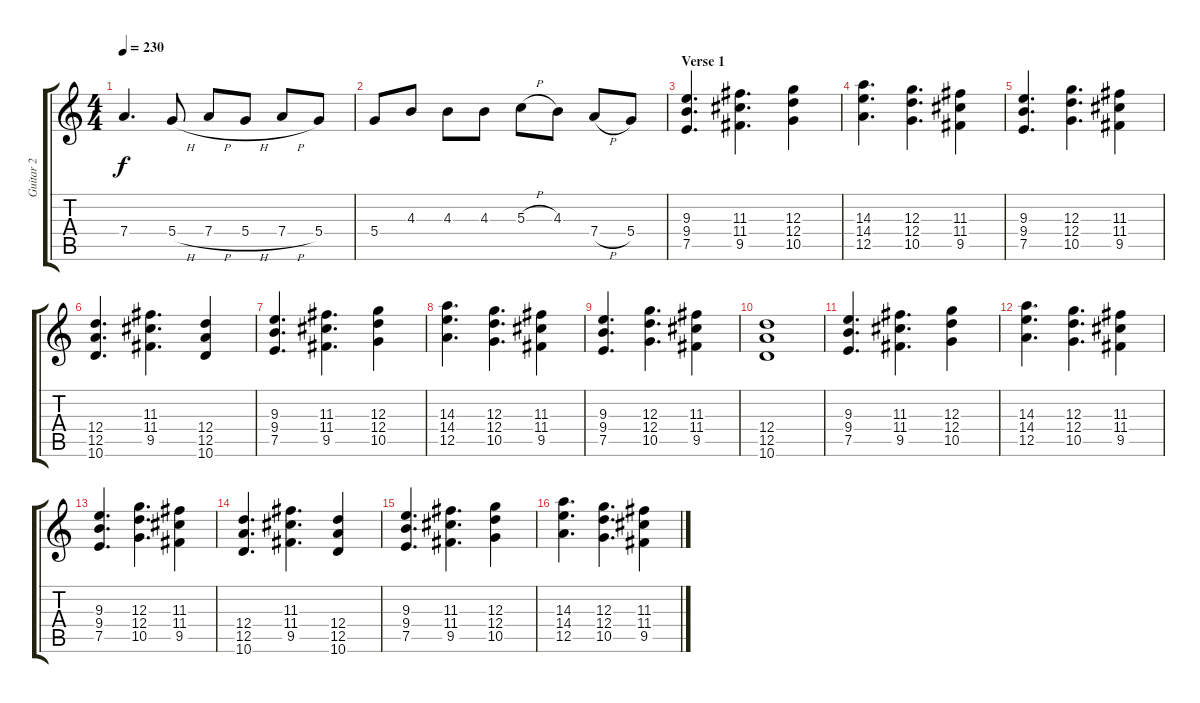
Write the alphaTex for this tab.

\track ("Guitar 2" "Guitar 2") {instrument distortionguitar}
\staff {score tabs}
\tuning (E4 B3 G3 D3 A2 E2) {hide}
\ts (4 4)
\tempo 230
\clef g2
\ks c
7.4.4{d dy f} 5.4{h}.8 7.4{h}.8 5.4{h}.8 7.4{h}.8 5.4.8 |
5.4.8 4.3.8 4.3.8 4.3.8 5.3{h}.8 4.3.8 7.4{h}.8 5.4.8 |
\section ("" "Verse 1")
(9.3 9.4 7.5).4{d} (11.3 11.4 9.5).4{d} (12.3 12.4 10.5).4 |
(14.3 14.4 12.5).4{d} (12.3 12.4 10.5).4{d} (11.3 11.4 9.5).4 |
(9.3 9.4 7.5).4{d} (12.3 12.4 10.5).4{d} (11.3 11.4 9.5).4 |
(12.4 12.5 10.6).4{d} (11.3 11.4 9.5).4{d} (12.4 12.5 10.6).4 |
(9.3 9.4 7.5).4{d} (11.3 11.4 9.5).4{d} (12.3 12.4 10.5).4 |
(14.3 14.4 12.5).4{d} (12.3 12.4 10.5).4{d} (11.3 11.4 9.5).4 |
(9.3 9.4 7.5).4{d} (12.3 12.4 10.5).4{d} (11.3 11.4 9.5).4 |
(12.4 12.5 10.6).1 |
(9.3 9.4 7.5).4{d} (11.3 11.4 9.5).4{d} (12.3 12.4 10.5).4 |
(14.3 14.4 12.5).4{d} (12.3 12.4 10.5).4{d} (11.3 11.4 9.5).4 |
(9.3 9.4 7.5).4{d} (12.3 12.4 10.5).4{d} (11.3 11.4 9.5).4 |
(12.4 12.5 10.6).4{d} (11.3 11.4 9.5).4{d} (12.4 12.5 10.6).4 |
(9.3 9.4 7.5).4{d} (11.3 11.4 9.5).4{d} (12.3 12.4 10.5).4 |
(14.3 14.4 12.5).4{d} (12.3 12.4 10.5).4{d} (11.3 11.4 9.5).4
